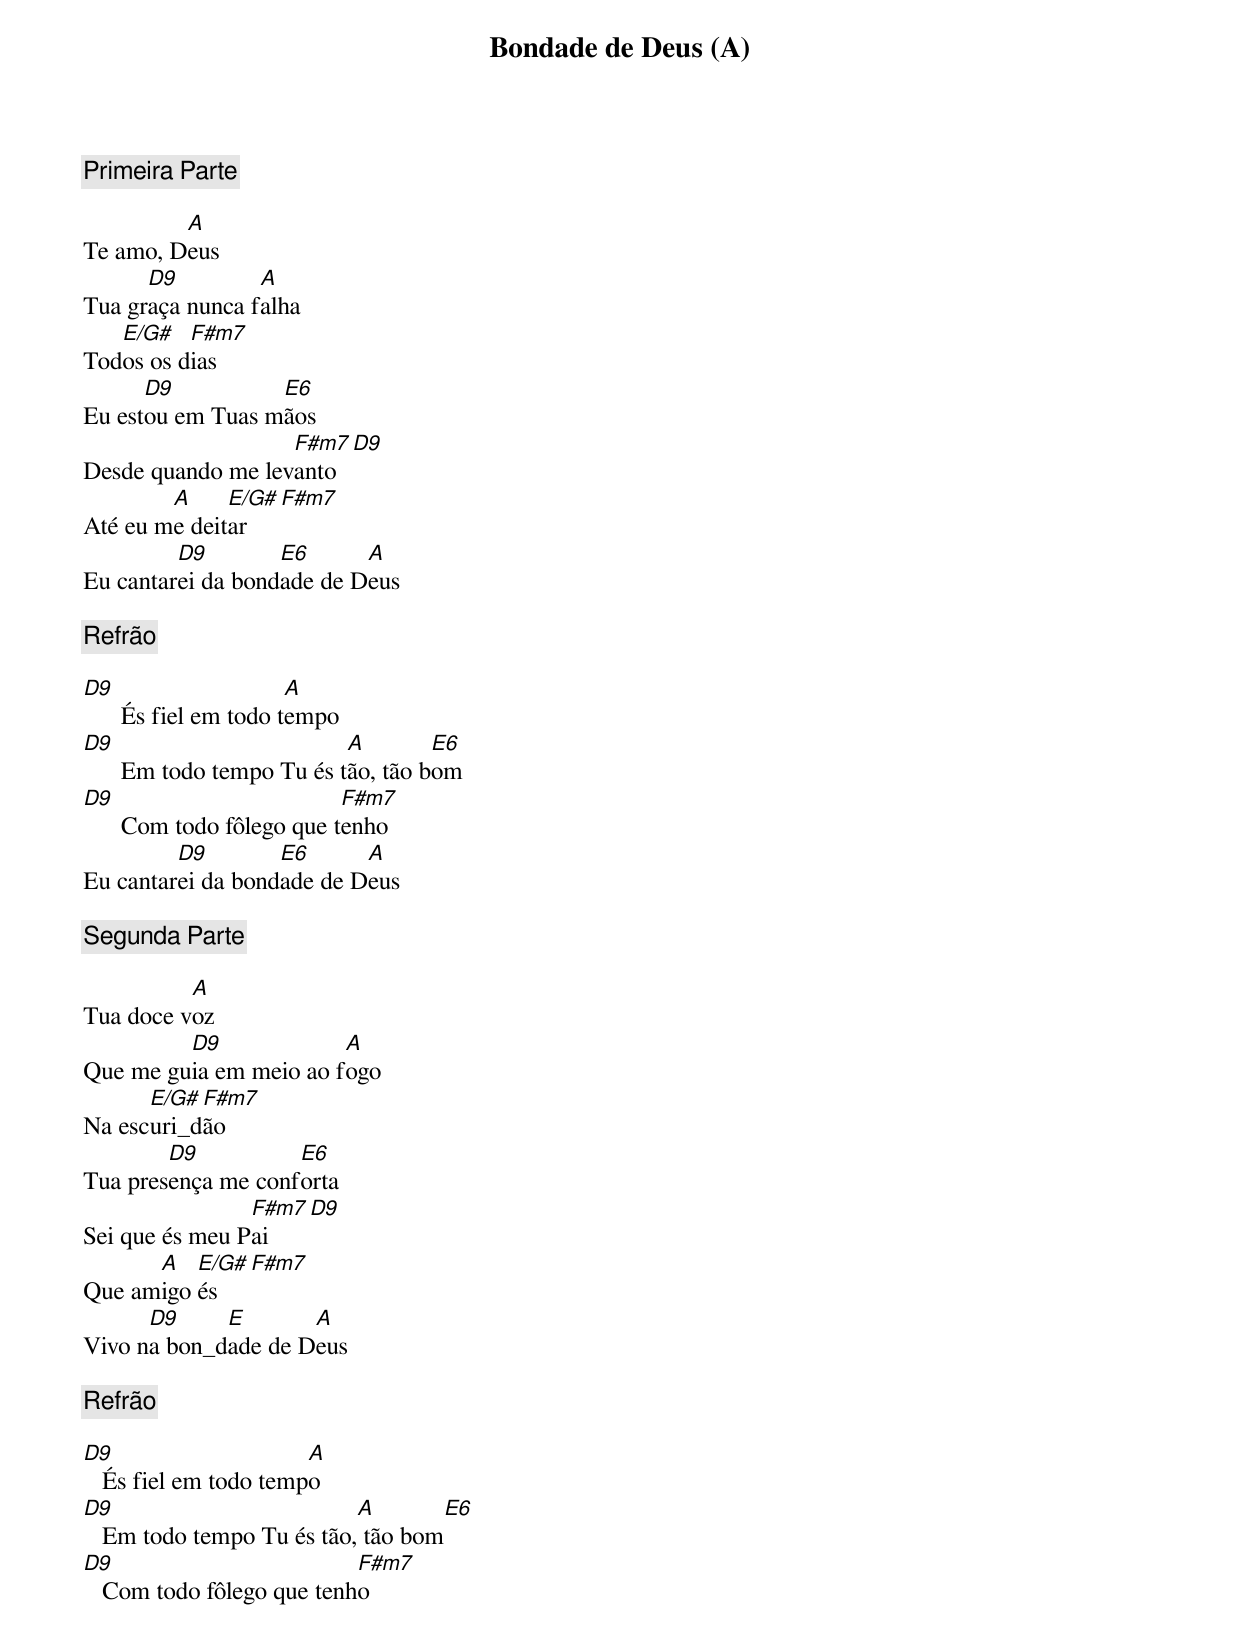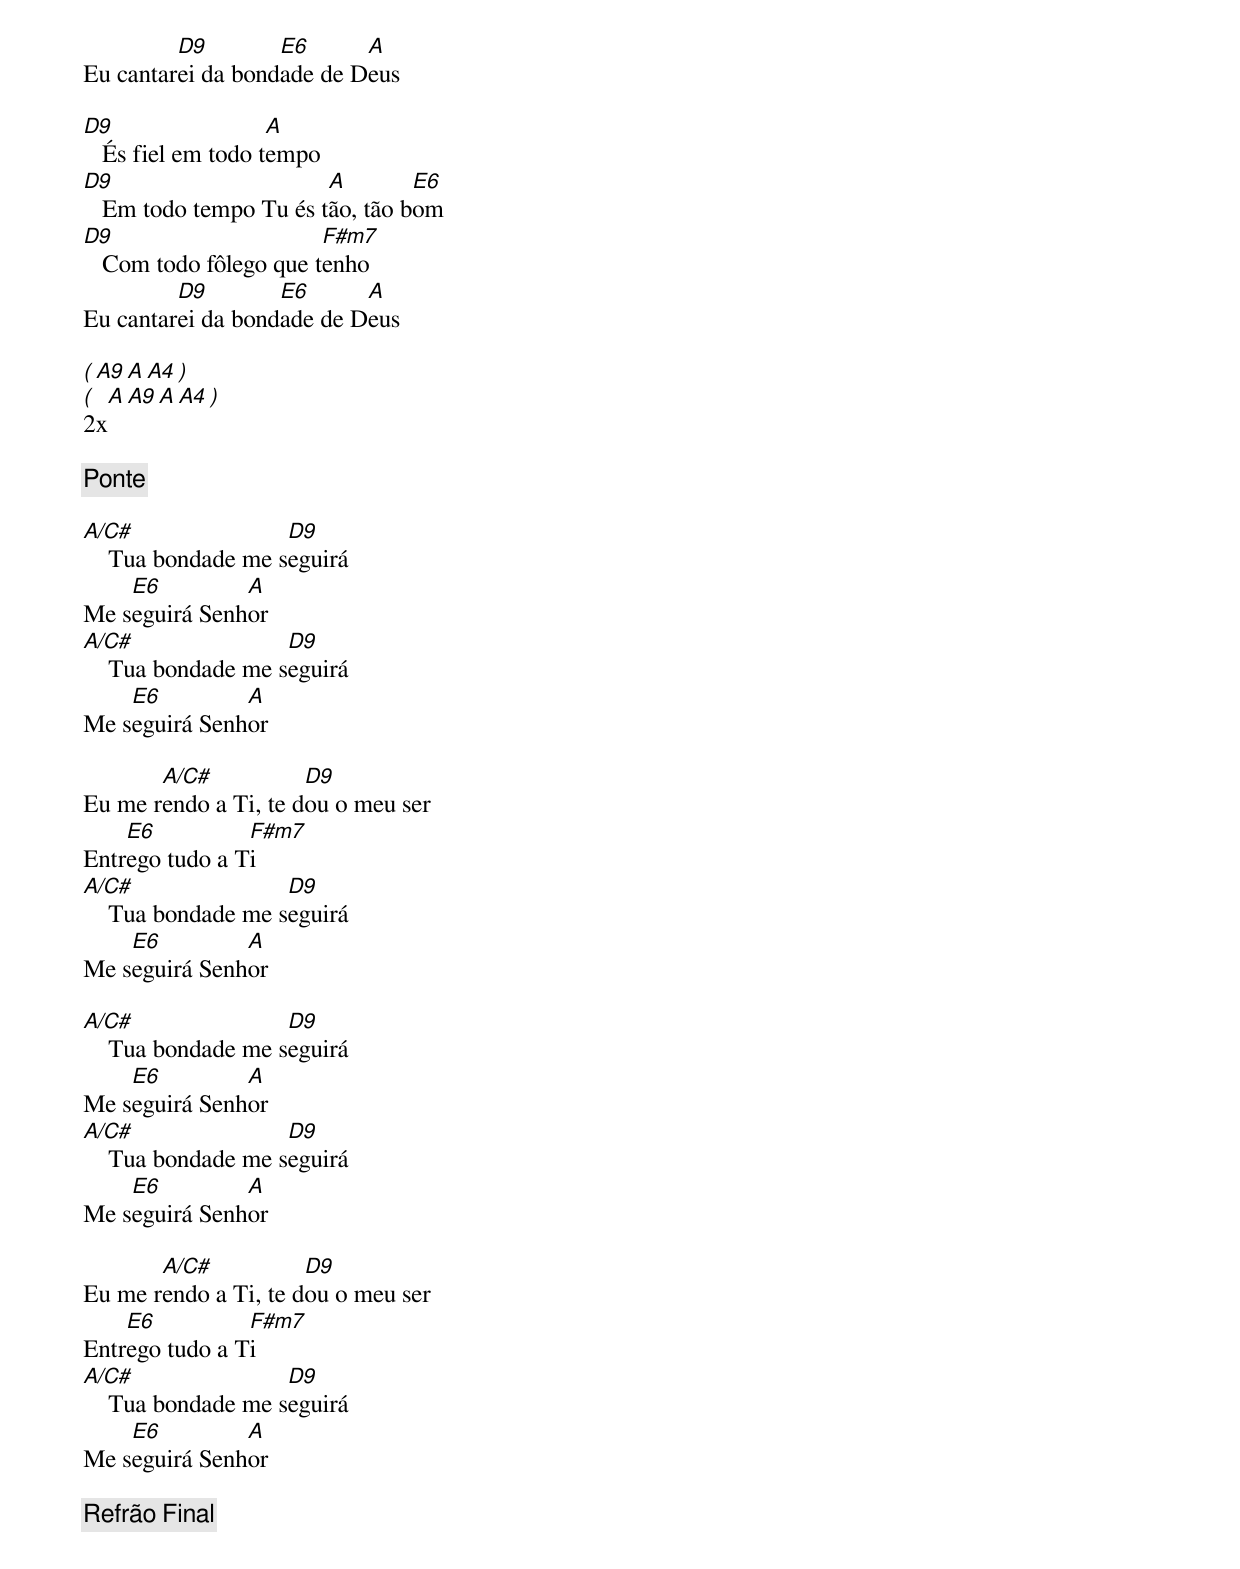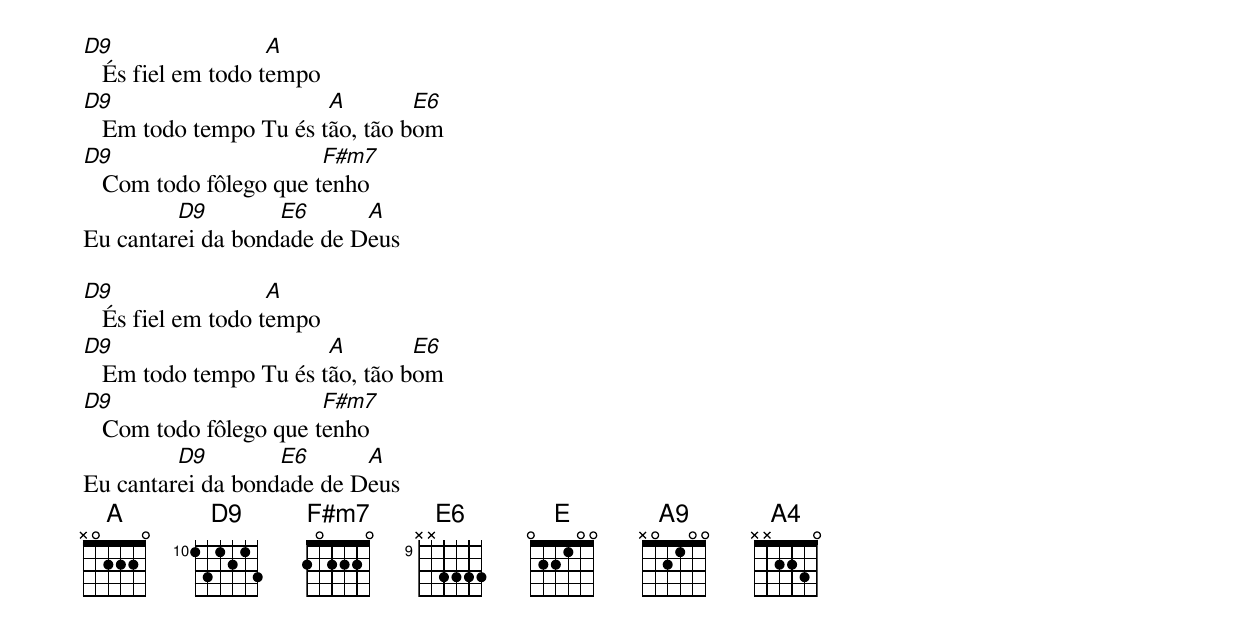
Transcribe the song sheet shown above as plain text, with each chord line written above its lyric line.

Bondade de Deus (A)

[Primeira Parte]

         A
Te amo, Deus
      D9         A
Tua graça nunca falha
   E/G#   F#m7
Todos os dias
      D9          E6
Eu estou em Tuas mãos
                   F#m7 D9
Desde quando me levanto
        A     E/G# F#m7
Até eu me deitar
         D9        E6      A
Eu cantarei da bondade de Deus

[Refrão]

D9                     A
      És fiel em todo tempo
D9                         A        E6
      Em todo tempo Tu és tão, tão bom
D9                         F#m7
      Com todo fôlego que tenho
         D9        E6      A
Eu cantarei da bondade de Deus

[Segunda Parte]

          A
Tua doce voz
         D9             A
Que me guia em meio ao fogo
      E/G# F#m7
Na escuri_dão
        D9          E6
Tua presença me conforta
                F#m7 D9
Sei que és meu Pai
      A   E/G# F#m7
Que amigo és
      D9     E       A
Vivo na bon_dade de Deus

[Refrão]

D9                     A
   És fiel em todo tempo
D9                         A        E6
   Em todo tempo Tu és tão, tão bom
D9                         F#m7
   Com todo fôlego que tenho
         D9        E6      A
Eu cantarei da bondade de Deus

D9                  A
   És fiel em todo tempo
D9                      A        E6
   Em todo tempo Tu és tão, tão bom
D9                      F#m7
   Com todo fôlego que tenho
         D9        E6      A
Eu cantarei da bondade de Deus

( A9  A  A4 )
( A  A9  A  A4 )
2x

[Ponte]

A/C#                D9
    Tua bondade me seguirá
    E6         A
Me seguirá Senhor
A/C#                D9
    Tua bondade me seguirá
    E6         A
Me seguirá Senhor

       A/C#           D9
Eu me rendo a Ti, te dou o meu ser
    E6          F#m7
Entrego tudo a Ti
A/C#                D9
    Tua bondade me seguirá
    E6         A
Me seguirá Senhor

A/C#                D9
    Tua bondade me seguirá
    E6         A
Me seguirá Senhor
A/C#                D9
    Tua bondade me seguirá
    E6         A
Me seguirá Senhor

       A/C#           D9
Eu me rendo a Ti, te dou o meu ser
    E6          F#m7
Entrego tudo a Ti
A/C#                D9
    Tua bondade me seguirá
    E6         A
Me seguirá Senhor

[Refrão Final]

D9                  A
   És fiel em todo tempo
D9                      A        E6
   Em todo tempo Tu és tão, tão bom
D9                      F#m7
   Com todo fôlego que tenho
         D9        E6      A
Eu cantarei da bondade de Deus

D9                  A
   És fiel em todo tempo
D9                      A        E6
   Em todo tempo Tu és tão, tão bom
D9                      F#m7
   Com todo fôlego que tenho
         D9        E6      A
Eu cantarei da bondade de Deus
